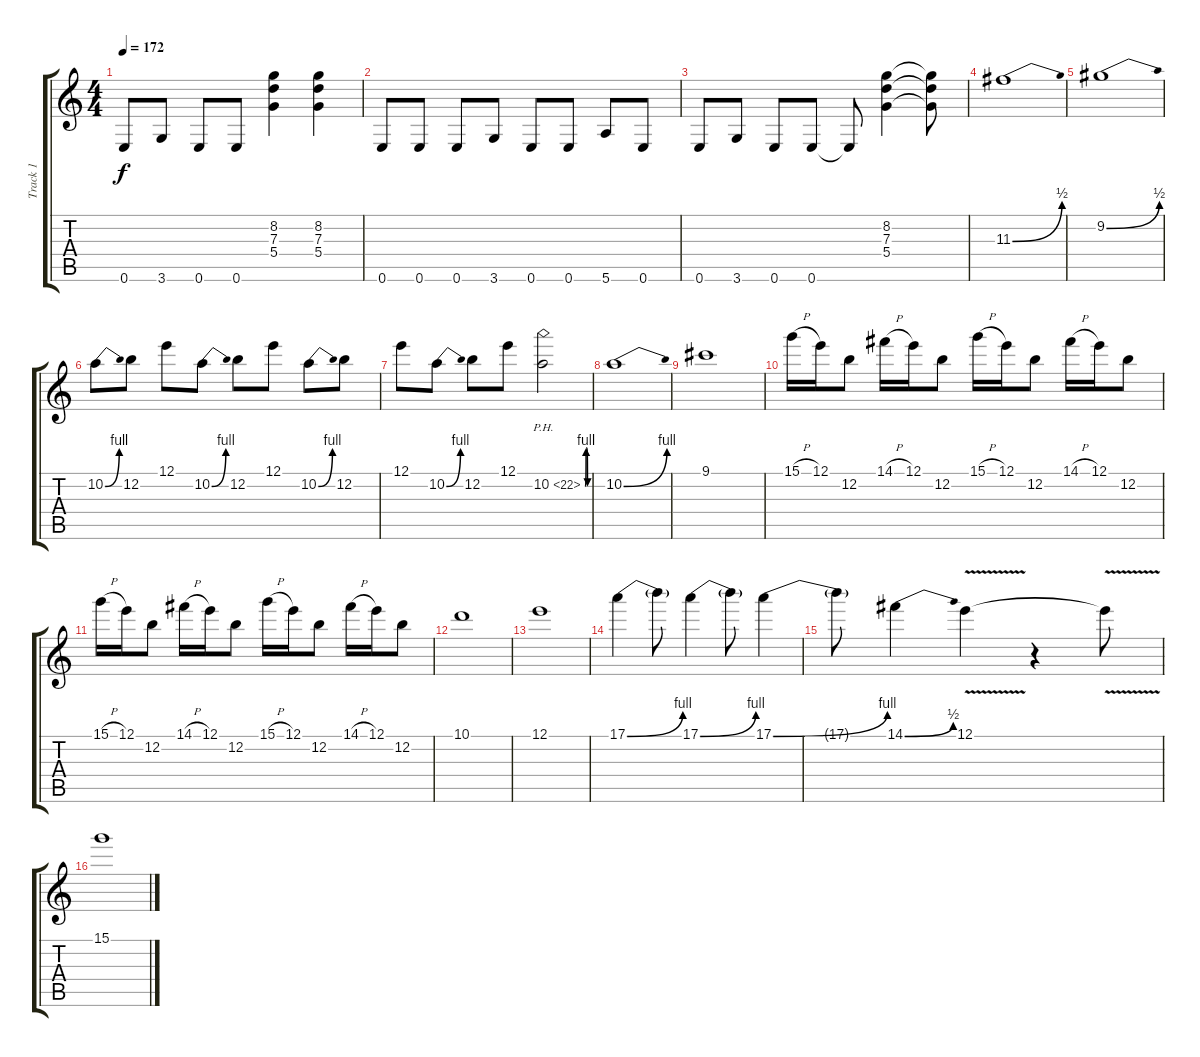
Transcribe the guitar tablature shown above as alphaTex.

\track ("Track 1" "Track 1") {instrument distortionguitar}
\staff {score tabs}
\tuning (E4 B3 G3 D3 A2 E2) {hide}
\ts (4 4)
\tempo 172
\clef g2
\ks c
0.6.8{dy f} 3.6.8 0.6.8 0.6.8 (8.2 7.3 5.4).4 (8.2 7.3 5.4).4 |
0.6.8 0.6.8 0.6.8 3.6.8 0.6.8 0.6.8 5.6.8 0.6.8 |
0.6.8 3.6.8 0.6.8 0.6.8 0.6{t}.8 (8.2 7.3 5.4).4 (8.2{t} 7.3{t} 5.4{t}).8 |
11.3{be (bend 0 0 60 2)}.1 |
9.2{be (bend 0 0 60 2)}.1 |
10.2{be (bend 0 0 60 4)}.8 12.2.8 12.1.8 10.2{be (bend 0 0 60 4)}.8 12.2.8 12.1.8 10.2{be (bend 0 0 60 4)}.8 12.2.8 |
12.1.8 10.2{be (bend 0 0 60 4)}.8 12.2.8 12.1.8 10.2{be (custom 0 0 15 4 30 4 45 0 60 0) ph 12}.2 |
10.2{be (bend 0 0 60 4)}.1 |
9.1.1 |
15.1{h}.16 12.1.16 12.2.8 14.1{h}.16 12.1.16 12.2.8 15.1{h}.16 12.1.16 12.2.8 14.1{h}.16 12.1.16 12.2.8 |
15.1{h}.16 12.1.16 12.2.8 14.1{h}.16 12.1.16 12.2.8 15.1{h}.16 12.1.16 12.2.8 14.1{h}.16 12.1.16 12.2.8 |
10.1.1 |
12.1.1 |
17.1{be (bend 0 0 60 4)}.4 17.1{t}.8 17.1{be (bend 0 0 60 4)}.4 17.1{t}.8 17.1{be (bend 0 0 60 4)}.4 |
17.1{t}.8 14.1{be (bend 0 0 60 2)}.4 12.1{v}.4 r.4 12.1{t}.8 |
15.1.1
